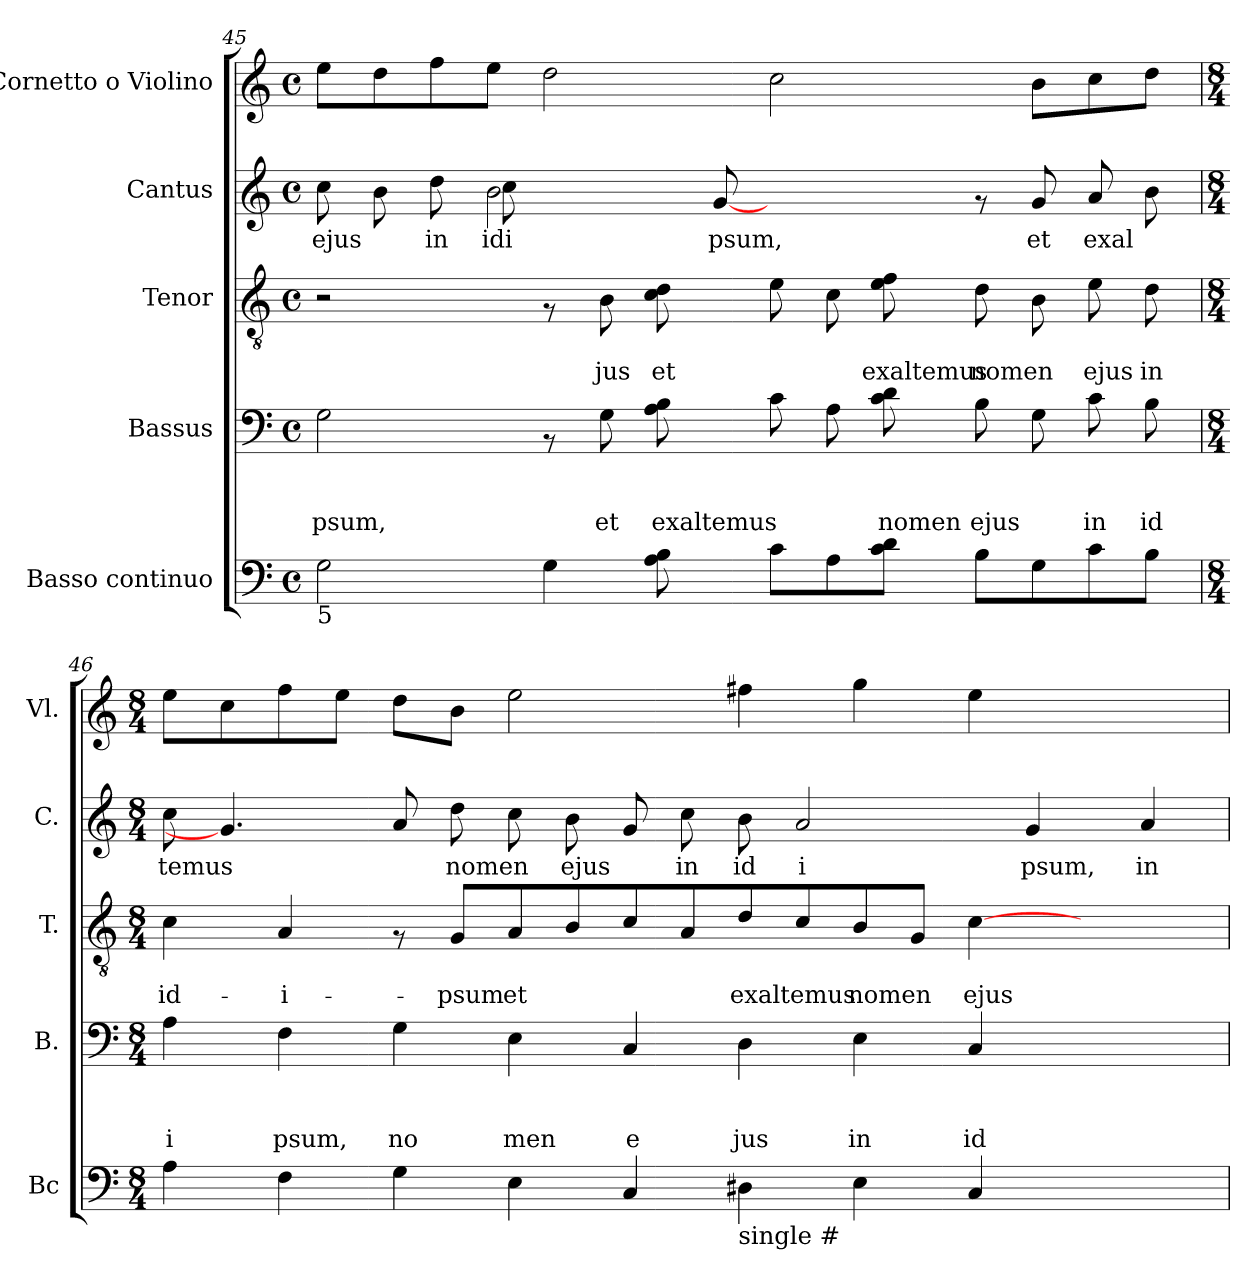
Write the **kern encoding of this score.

**kern	**kern	**text	**text	**text	**kern	**text	**text	**kern	**text	**kern
*part5	*part4	*part4	*part4	*part4	*part3	*part3	*part3	*part2	*part2	*part1
*staff5	*staff4	*staff4	*staff4	*staff4	*staff3	*staff3	*staff3	*staff2	*staff2	*staff1
*I"Basso continuo	*I"Bassus	*	*	*	*I"Tenor	*	*	*I"Cantus	*	*I"Cornetto o Violino
*I'Bc	*I'B.	*	*	*	*I'T.	*	*	*I'C.	*	*I'Vl.
!!LO:PB:g=z
*clefF4	*clefF4	*	*	*	*clefGv2	*	*	*clefG2	*	*clefG2
*ITrd7c12	*	*	*	*	*	*	*	*	*	*
*k[]	*k[]	*	*	*	*k[]	*	*	*k[]	*	*k[]
*C:	*C:	*	*	*	*C:	*	*	*C:	*	*C:
*M4/4	*M4/4	*	*	*	*M4/4	*	*	*M4/4	*	*M4/4
*met(c)	*met(c)	*	*	*	*met(c)	*	*	*met(c)	*	*met(c)
=45	=45	=45	=45	=45	=45	=45	=45	=45	=45	=45
!LO:TX:b:t=5	!	!	!	!	!	!	!	!	!	!
!	!	!	!	!LO:LY:b	!	!	!	!	!LO:LY:b	!
*	*	*	*	*	*	*	*	*^	*	*
2GG>\	2G\	.	.	psum,	2r	.	.	8cc\	4.ryy	ejus	8ee\L
.	.	.	.	.	.	.	.	8b\	.	.	8dd\
!	!	!	!	!	!	!	!	!	!	!LO:LY:b	!
.	.	.	.	.	.	.	.	8dd\	.	in	8ff\
!	!	!	!	!	!	!	!	!	!	!LO:LY:b	!
.	.	.	.	.	.	.	.	2b\	8cc\	idi	8ee\J
4GG\	8rAA	.	.	.	8rF	.	.	.	1ryy	.	2dd\
!	!	!	!	!LO:LY:b	!	!	!LO:LY:b	!	!	!	!
.	8G\	.	.	et	8B\	.	jus	.	.	.	.
!	!	!	!	!LO:LY:b	!	!	!LO:LY:b	!	!	!	!
8AA\ 8BB\	8A\ 8B\	.	.	exaltemus	8c\ 8d\	.	et	.	.	.	.
!	!	!	!	!	!	!	!	!	!	!LO:LY:b	!
8ryy	8ryy	.	.	.	8ryy	.	.	[8g/	.	psum,	.
8C\L	8c\	.	.	.	8e\	.	.	4.ryy	.	.	2cc\
8AA\	8A\	.	.	.	8c\	.	.	.	.	.	.
!	!	!	!	!LO:LY:b	!	!	!LO:LY:b	!	!	!	!
8C\ 8D\J	8c\ 8d\	.	.	nomen	8e\ 8f\	.	exaltemus	.	.	.	.
!	!	!	!	!LO:LY:b	!	!	!LO:LY:b	!	!	!	!
8BB\L	8B\	.	.	ejus	8d\	.	nomen	8rf	.	.	.
!	!	!	!	!	!	!	!	!	!	!LO:LY:b	!
8GG\	8G\	.	.	.	8B\	.	.	8g/	4.ryy	et	8b\L
!	!	!	!	!LO:LY:b	!	!	!LO:LY:b	!	!	!LO:LY:b	!
8C\	8c\	.	.	in	8e\	.	ejus	8a/	.	exal	8cc\
!	!	!	!	!LO:LY:b	!	!	!LO:LY:b	!	!	!	!
8BB\J	8B\	.	.	id	8d\	.	in	8b\	.	.	8dd\J
*	*	*	*	*	*	*	*	*v	*v	*	*
=46	=46	=46	=46	=46	=46	=46	=46	=46	=46	=46
*M8/4	*M8/4	*	*	*	*M8/4	*	*	*M8/4	*	*M8/4
!	!	!	!	!LO:LY:b	!	!	!LO:LY:b	!	!LO:LY:b	!
4AA\	4A\	.	.	i	4c\	.	id-	8cc\	temus	8ee\L
.	.	.	.	.	.	.	.	4.g/]	.	8cc\
!	!	!	!	!LO:LY:b	!	!	!LO:LY:b	!	!	!
4FF\	4F\	.	.	psum,	4A/	.	-i-	.	.	8ff\
.	.	.	.	.	.	.	.	.	.	8ee\J
!	!	!	!	!LO:LY:b	!	!	!	!	!	!
4GG\	4G\	.	.	no	8rF	.	.	8a/	.	8dd\L
!	!	!	!	!	!	!	!LO:LY:b	!	!LO:LY:b	!
.	.	.	.	.	8G/L	.	-psum	8dd\	nomen	8b\J
!	!	!	!	!LO:LY:b	!	!	!LO:LY:b	!	!	!
4EE\	4E\	.	.	men	8A/	.	et	8cc\	.	2ee\
!	!	!	!	!	!	!	!	!	!LO:LY:b	!
.	.	.	.	.	8B/	.	.	8b\	ejus	.
!	!	!	!	!LO:LY:b	!	!	!	!	!	!
4CC/	4C/	.	.	e	8c/	.	.	8g/	.	.
!	!	!	!	!	!	!	!	!	!LO:LY:b	!
.	.	.	.	.	8A/	.	.	8cc\	in	.
!LO:TX:b:t=single #	!	!	!	!	!	!	!	!	!	!
!	!	!	!	!LO:LY:b	!	!	!LO:LY:b	!	!LO:LY:b	!
4DD#\	4D\	.	.	jus	8d/	.	exaltemus	8b\	id	4ff#X\
!	!	!	!	!	!	!	!	!	!LO:LY:b	!
.	.	.	.	.	8c/	.	.	2a/	i	.
!	!	!	!	!LO:LY:b	!	!	!LO:LY:b	!	!	!
4EE\	4E\	.	.	in	8B/	.	nomen	.	.	4gg\
.	.	.	.	.	8G/J	.	.	.	.	.
!	!	!	!	!LO:LY:b	!	!	!LO:LY:b	!	!	!
4CC/	4C/	.	.	id	[>4c\	.	ejus	.	.	4ee\
!	!	!	!	!	!	!	!	!	!LO:LY:b	!
.	.	.	.	.	.	.	.	4g/	psum,	.
4.ryy	4.ryy	.	.	.	4.ryy	.	.	.	.	4.ryy
!	!	!	!	!	!	!	!	!	!LO:LY:b	!
.	.	.	.	.	.	.	.	4a/	in	.
=	=	=	=	=	=	=	=	=	=	=
*-	*-	*-	*-	*-	*-	*-	*-	*-	*-	*-
